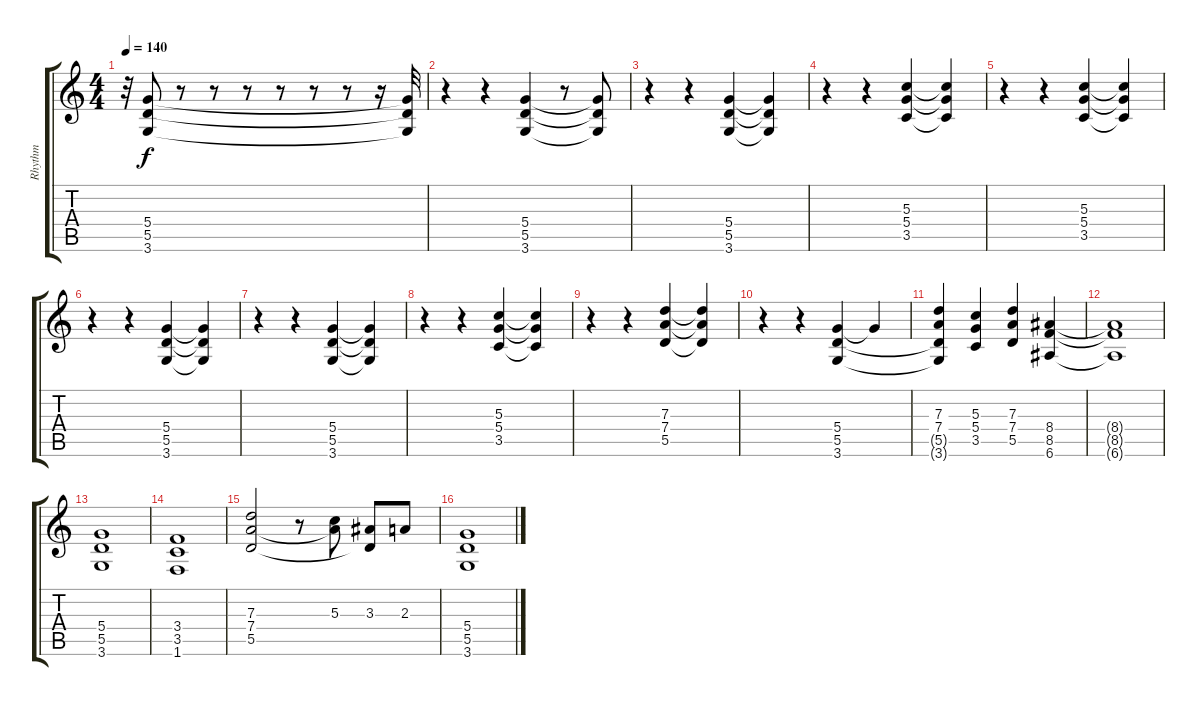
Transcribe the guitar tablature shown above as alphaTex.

\track ("Rhythm" "Rhythm") {instrument overdrivenguitar}
\staff {score tabs}
\tuning (E4 B3 G3 D3 A2 E2) {hide}
\ts (4 4)
\tempo 140
\clef g2
\ks c
r.32{dy f instrument overdrivenguitar} (5.4 5.5 3.6).8 r.8 r.8 r.8 r.8 r.8 r.8 r.16 (5.4{t} 5.5{t} 3.6{t}).32 |
r.4 r.4 (5.4 5.5 3.6).4 r.8 (5.4{t} 5.5{t} 3.6{t}).8 |
r.4 r.4 (5.4 5.5 3.6).4 (5.4{t} 5.5{t} 3.6{t}).4 |
r.4 r.4 (5.3 5.4 3.5).4 (5.3{t} 5.4{t} 3.5{t}).4 |
r.4 r.4 (5.3 5.4 3.5).4 (5.3{t} 5.4{t} 3.5{t}).4 |
r.4 r.4 (5.4 5.5 3.6).4 (5.4{t} 5.5{t} 3.6{t}).4 |
r.4 r.4 (5.4 5.5 3.6).4 (5.4{t} 5.5{t} 3.6{t}).4 |
r.4 r.4 (5.3 5.4 3.5).4 (5.3{t} 5.4{t} 3.5{t}).4 |
r.4 r.4 (7.3 7.4 5.5).4 (7.3{t} 7.4{t} 5.5{t}).4 |
r.4 r.4 (5.4 5.5 3.6).4 5.4{t}.4 |
(7.3 7.4 5.5{t} 3.6{t}).4 (5.3 5.4 3.5).4 (7.3 7.4 5.5).4 (8.4 8.5 6.6).4 |
(8.4{t} 8.5{t} 6.6{t}).1 |
(5.4 5.5 3.6).1 |
(3.4 3.5 1.6).1 |
(7.3 7.4 5.5).2 r.8 (5.3 7.4{t}).8 (3.3 5.5{t}).8 2.3.8 |
(5.4 5.5 3.6).1
